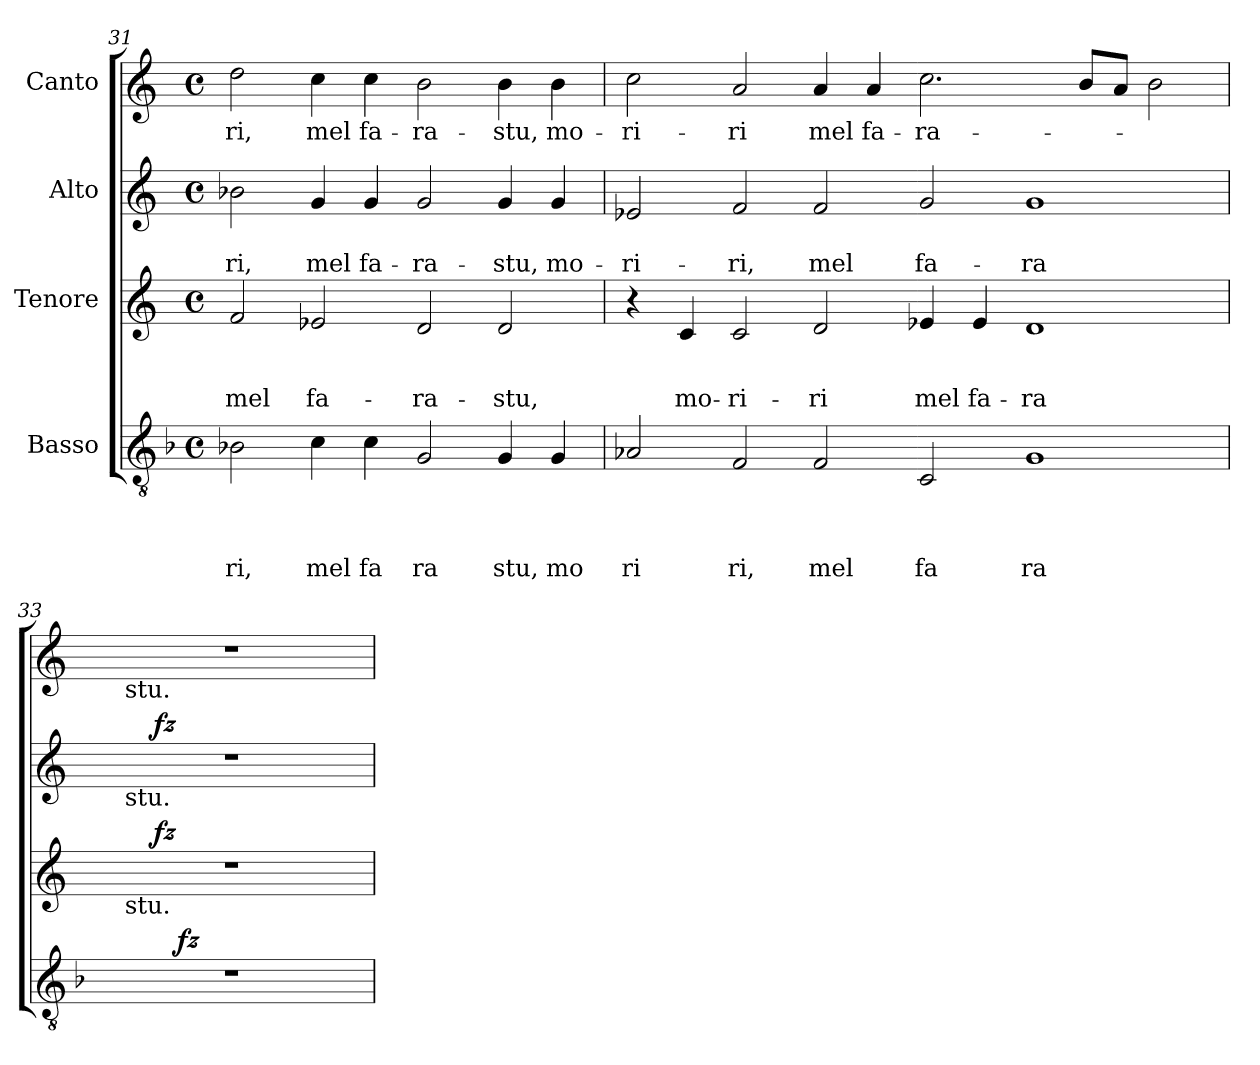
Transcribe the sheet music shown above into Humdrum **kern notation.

**kern	**text	**text	**text	**text	**dynam	**kern	**text	**text	**text	**dynam	**kern	**text	**text	**dynam	**kern	**text
*part4	*part4	*part4	*part4	*part4	*part4	*part3	*part3	*part3	*part3	*part3	*part2	*part2	*part2	*part2	*part1	*part1
*staff4	*staff4	*staff4	*staff4	*staff4	*staff4	*staff3	*staff3	*staff3	*staff3	*staff3	*staff2	*staff2	*staff2	*staff2	*staff1	*staff1
*I"Basso	*	*	*	*	*	*I"Tenore	*	*	*	*	*I"Alto	*	*	*	*I"Canto	*
*clefGv2	*	*	*	*	*	*clefG2	*	*	*	*	*clefG2	*	*	*	*clefG2	*
*	*	*	*	*	*	*ITrd-3c-5	*	*	*	*	*ITrd-3c-5	*	*	*	*ITrd-3c-5	*
*k[b-]	*	*	*	*	*	*k[b-]	*	*	*	*	*k[b-]	*	*	*	*k[b-]	*
*F:	*	*	*	*	*	*F:	*	*	*	*	*F:	*	*	*	*F:	*
*M4/4	*	*	*	*	*	*M4/4	*	*	*	*	*M4/4	*	*	*	*M4/4	*
*met(c)	*	*	*	*	*	*met(c)	*	*	*	*	*met(c)	*	*	*	*met(c)	*
=31	=31	=31	=31	=31	=31	=31	=31	=31	=31	=31	=31	=31	=31	=31	=31	=31
!	!	!	!	!LO:LY:b	!	!	!	!	!LO:LY:b	!	!	!	!LO:LY:b	!	!	!LO:LY:b
2B-X\	.	.	.	ri,	.	2b-/	.	.	mel	.	2ee-X\	.	-ri,	.	2gg\	-ri,
!	!	!	!	!LO:LY:b	!	!	!	!	!LO:LY:b	!	!	!	!LO:LY:b	!	!	!LO:LY:b
4c\	.	.	.	mel	.	2a-X/	.	.	fa-	.	4cc/	.	mel	.	4ff\	mel
!	!	!	!	!LO:LY:b	!	!	!	!	!	!	!	!	!LO:LY:b	!	!	!LO:LY:b
4c\	.	.	.	fa	.	.	.	.	.	.	4cc/	.	fa-	.	4ff\	fa-
!	!	!	!	!LO:LY:b	!	!	!	!	!LO:LY:b	!	!	!	!LO:LY:b	!	!	!LO:LY:b
2G/	.	.	.	ra	.	2g/	.	.	-ra-	.	2cc/	.	-ra-	.	2ee\	-ra-
!	!	!	!	!LO:LY:b	!	!	!	!	!LO:LY:b	!	!	!	!LO:LY:b	!	!	!LO:LY:b
4G/	.	.	.	stu,	.	2g/	.	.	-stu,	.	4cc/	.	-stu,	.	4ee\	-stu,
!	!	!	!	!LO:LY:b	!	!	!	!	!	!	!	!	!LO:LY:b	!	!	!LO:LY:b
4G/	.	.	.	mo	.	.	.	.	.	.	4cc/	.	mo-	.	4ee\	mo-
=32	=32	=32	=32	=32	=32	=32	=32	=32	=32	=32	=32	=32	=32	=32	=32	=32
!	!	!	!	!LO:LY:b	!	!	!	!	!	!	!	!	!LO:LY:b	!	!	!LO:LY:b
2A-X/	.	.	.	ri	.	4r	.	.	.	.	2a-X/	.	-ri-	.	2ff>\	-ri-
!	!	!	!	!	!	!	!	!	!LO:LY:b	!	!	!	!	!	!	!
.	.	.	.	.	.	4f/	.	.	mo-	.	.	.	.	.	.	.
!	!	!	!	!LO:LY:b	!	!	!	!	!LO:LY:b	!	!	!	!LO:LY:b	!	!	!LO:LY:b
2F/	.	.	.	ri,	.	2f/	.	.	-ri-	.	2b-/	.	-ri,	.	2dd/	-ri
!	!	!	!	!LO:LY:b	!	!	!	!	!LO:LY:b	!	!	!	!LO:LY:b	!	!	!LO:LY:b
2F/	.	.	.	mel	.	2g/	.	.	-ri	.	2b-/	.	mel	.	4dd/	mel
!	!	!	!	!	!	!	!	!	!	!	!	!	!	!	!	!LO:LY:b
.	.	.	.	.	.	.	.	.	.	.	.	.	.	.	4dd/	fa-
!	!	!	!	!LO:LY:b	!	!	!	!	!LO:LY:b	!	!	!	!LO:LY:b	!	!	!LO:LY:b
2C/	.	.	.	fa	.	4a-X/	.	.	mel	.	2cc/	.	fa-	.	2.ff\	-ra-
!	!	!	!	!	!	!	!	!	!LO:LY:b	!	!	!	!	!	!	!
.	.	.	.	.	.	4a-/	.	.	fa-	.	.	.	.	.	.	.
!	!	!	!	!LO:LY:b	!	!	!	!	!LO:LY:b	!	!	!	!LO:LY:b	!	!	!
1G	.	.	.	ra	.	1g	.	.	-ra-	.	1cc	.	-ra-	.	.	.
.	.	.	.	.	.	.	.	.	.	.	.	.	.	.	8ee/L	.
.	.	.	.	.	.	.	.	.	.	.	.	.	.	.	8dd/J	.
.	.	.	.	.	.	.	.	.	.	.	.	.	.	.	2ee\	.
=33	=33	=33	=33	=33	=33	=33	=33	=33	=33	=33	=33	=33	=33	=33	=33	=33
*^	*	*	*	*	*	*^	*	*	*	*	*^	*	*	*	*^	*
*	*	*	*	*	*	*	*	*^	*	*	*	*	*	*^	*	*	*	*	*	*
1r	4ryy	.	.	.	.	.	1r	8.ryy	16.ryy	.	.	.	.	1r	8.ryy	16.ryy	.	.	.	1r	16.ryy	.
!	!	!	!	!	!	!	!	!	!	!	!	!	!	!	!	!	!	!	!	!	!LO:TX:b:t=stu.	!
!	!	!	!	!	!	!	!	!	!	!	!	!	!	!	!	!LO:TX:b:t=stu.	!	!	!	!	!	!
!	!	!	!	!	!	!	!	!	!LO:TX:b:t=stu.	!	!	!	!	!	!	!	!	!	!	!	!	!
.	.	.	.	.	.	.	.	.	2ryy	.	.	.	.	.	.	2ryy	.	.	.	.	2ryy	.
!	!	!	!	!	!	!	!	!	!	!	!	!	!LO:DY:b	!	!	!	!	!	!LO:DY:b	!	!	!
.	.	.	.	.	.	.	.	2ryy	.	.	.	.	fz	.	2ryy	.	.	.	fz	.	.	.
!	!	!	!	!	!	!LO:DY:b	!	!	!	!	!	!	!	!	!	!	!	!	!	!	!	!
.	2.ryy	.	.	.	.	fz	.	.	.	.	.	.	.	.	.	.	.	.	.	.	.	.
.	.	.	.	.	.	.	.	.	4ryy	.	.	.	.	.	.	4ryy	.	.	.	.	4ryy	.
.	.	.	.	.	.	.	.	4ryy	.	.	.	.	.	.	4ryy	.	.	.	.	.	.	.
.	.	.	.	.	.	.	.	.	8ryy	.	.	.	.	.	.	8ryy	.	.	.	.	8ryy	.
.	.	.	.	.	.	.	.	16ryy	.	.	.	.	.	.	16ryy	.	.	.	.	.	.	.
.	.	.	.	.	.	.	.	.	32ryy	.	.	.	.	.	.	32ryy	.	.	.	.	32ryy	.
*v	*v	*	*	*	*	*	*	*	*	*	*	*	*	*v	*v	*v	*	*	*	*v	*v	*
*	*	*	*	*	*	*v	*v	*v	*	*	*	*	*	*	*	*	*	*
=	=	=	=	=	=	=	=	=	=	=	=	=	=	=	=	=
*-	*-	*-	*-	*-	*-	*-	*-	*-	*-	*-	*-	*-	*-	*-	*-	*-
